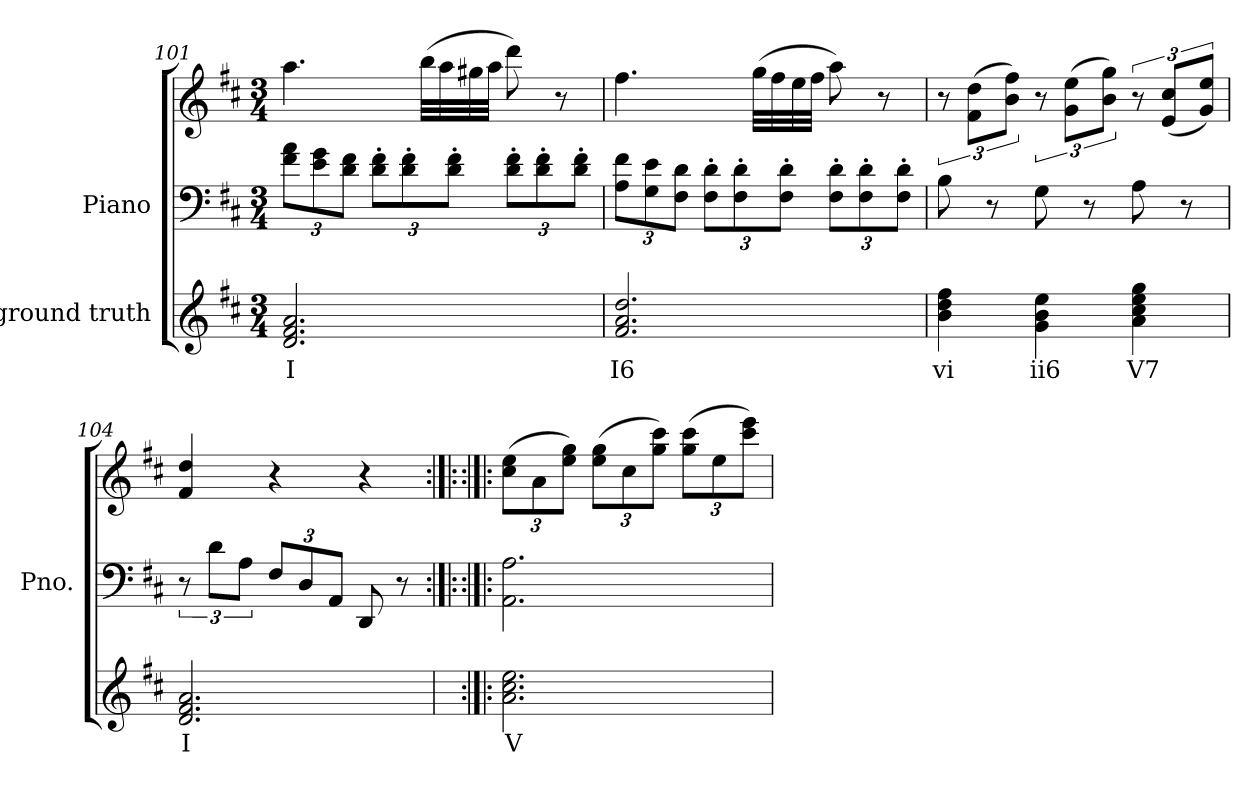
**kern	**text	**kern	**kern
*part2	*part2	*part1	*part1
*staff3	*staff3	*staff2	*staff1
*I"ground truth	*	*I"Piano	*
*	*	*I'Pno.	*
*	*	*clefF4	*clefG2
*k[f#c#]	*	*k[f#c#]	*k[f#c#]
*D:	*	*D:	*D:
*M3/4	*	*M3/4	*M3/4
=101	=101	=101	=101
*	*	*Xbrackettup	*
2.d 2.f# 2.a	I	12f#\ 12a\L	4.aa\
.	.	12e\ 12g\	.
.	.	12d\ 12f#\J	.
.	.	12d\' 12f#\'L	.
.	.	12d\' 12f#\'	.
.	.	.	(>32bb\LLL
.	.	.	32aa\
.	.	12d\' 12f#\'J	.
.	.	.	32gg#X\
.	.	.	32aa\JJJ
.	.	12d\' 12f#\'L	8ddd\)
.	.	12d\' 12f#\'	.
.	.	.	8r
.	.	12d\' 12f#\'J	.
=102	=102	=102	=102
2.f# 2.a 2.dd	I6	12A\ 12f#\L	4.ff#\
.	.	12G\ 12e\	.
.	.	12F#\ 12d\J	.
.	.	12F#\' 12d\'L	.
.	.	12F#\' 12d\'	.
.	.	.	(>32gg\LLL
.	.	.	32ff#\
.	.	12F#\' 12d\'J	.
.	.	.	32ee\
.	.	.	32ff#\JJJ
.	.	12F#\' 12d\'L	8aa\)
.	.	12F#\' 12d\'	.
.	.	.	8r
.	.	12F#\' 12d\'J	.
!!LO:PB:g=z
=103	=103	=103	=103
4b 4dd 4ff#	vi	8B\	12r
.	.	.	(>12f#\ 12dd\L
.	.	8r	.
.	.	.	12b\ 12ff#\J)
4g 4b 4ee	ii6	8G\	12r
.	.	.	(>12g\ 12ee\L
.	.	8r	.
.	.	.	12b\ 12gg\J)
4a 4cc# 4ee 4gg	V7	8A\	12r
.	.	.	(<12e/ 12cc#/L
.	.	8r	.
.	.	.	12g/ 12ee/J)
=104	=104	=104	=104
*	*	*brackettup	*
2.d 2.f# 2.a	I	12r	4f#/ 4dd/
.	.	12d\L	.
.	.	12A\J	.
*	*	*Xbrackettup	*
.	.	12F#/L	4r
.	.	12D/	.
.	.	12AA/J	.
.	.	8DD/	4r
.	.	8r	.
=105	=105:|!|:	=105:|!|:	=105:|!|:
*	*	*	*Xbrackettup
2.a 2.cc# 2.ee	V	2.AA\ 2.A\	(>12cc#\ 12ee\L
.	.	.	12a\
.	.	.	12ee\ 12gg\J)
.	.	.	(>12ee\ 12gg\L
.	.	.	12cc#\
.	.	.	12gg\ 12ccc#\J)
.	.	.	(>12gg\ 12ccc#\L
.	.	.	12ee\
.	.	.	12ccc#\ 12eee\J)
=	=	=	=
*-	*-	*-	*-
